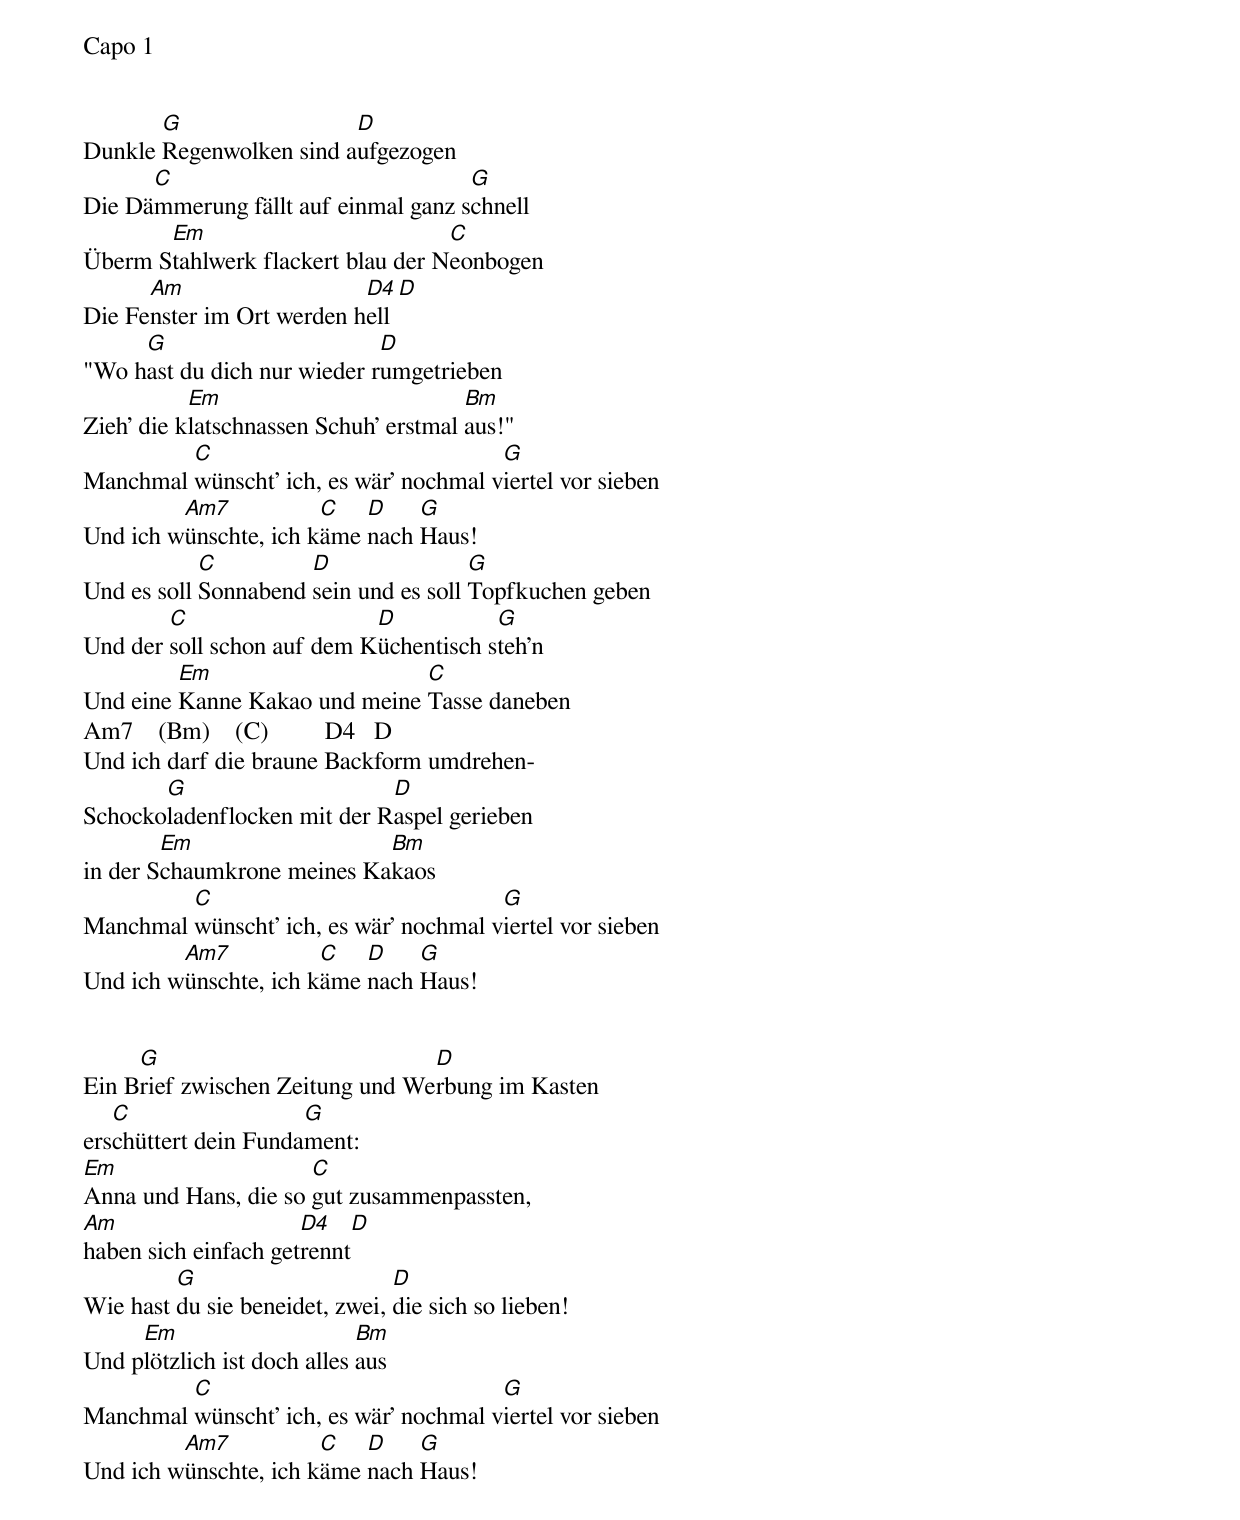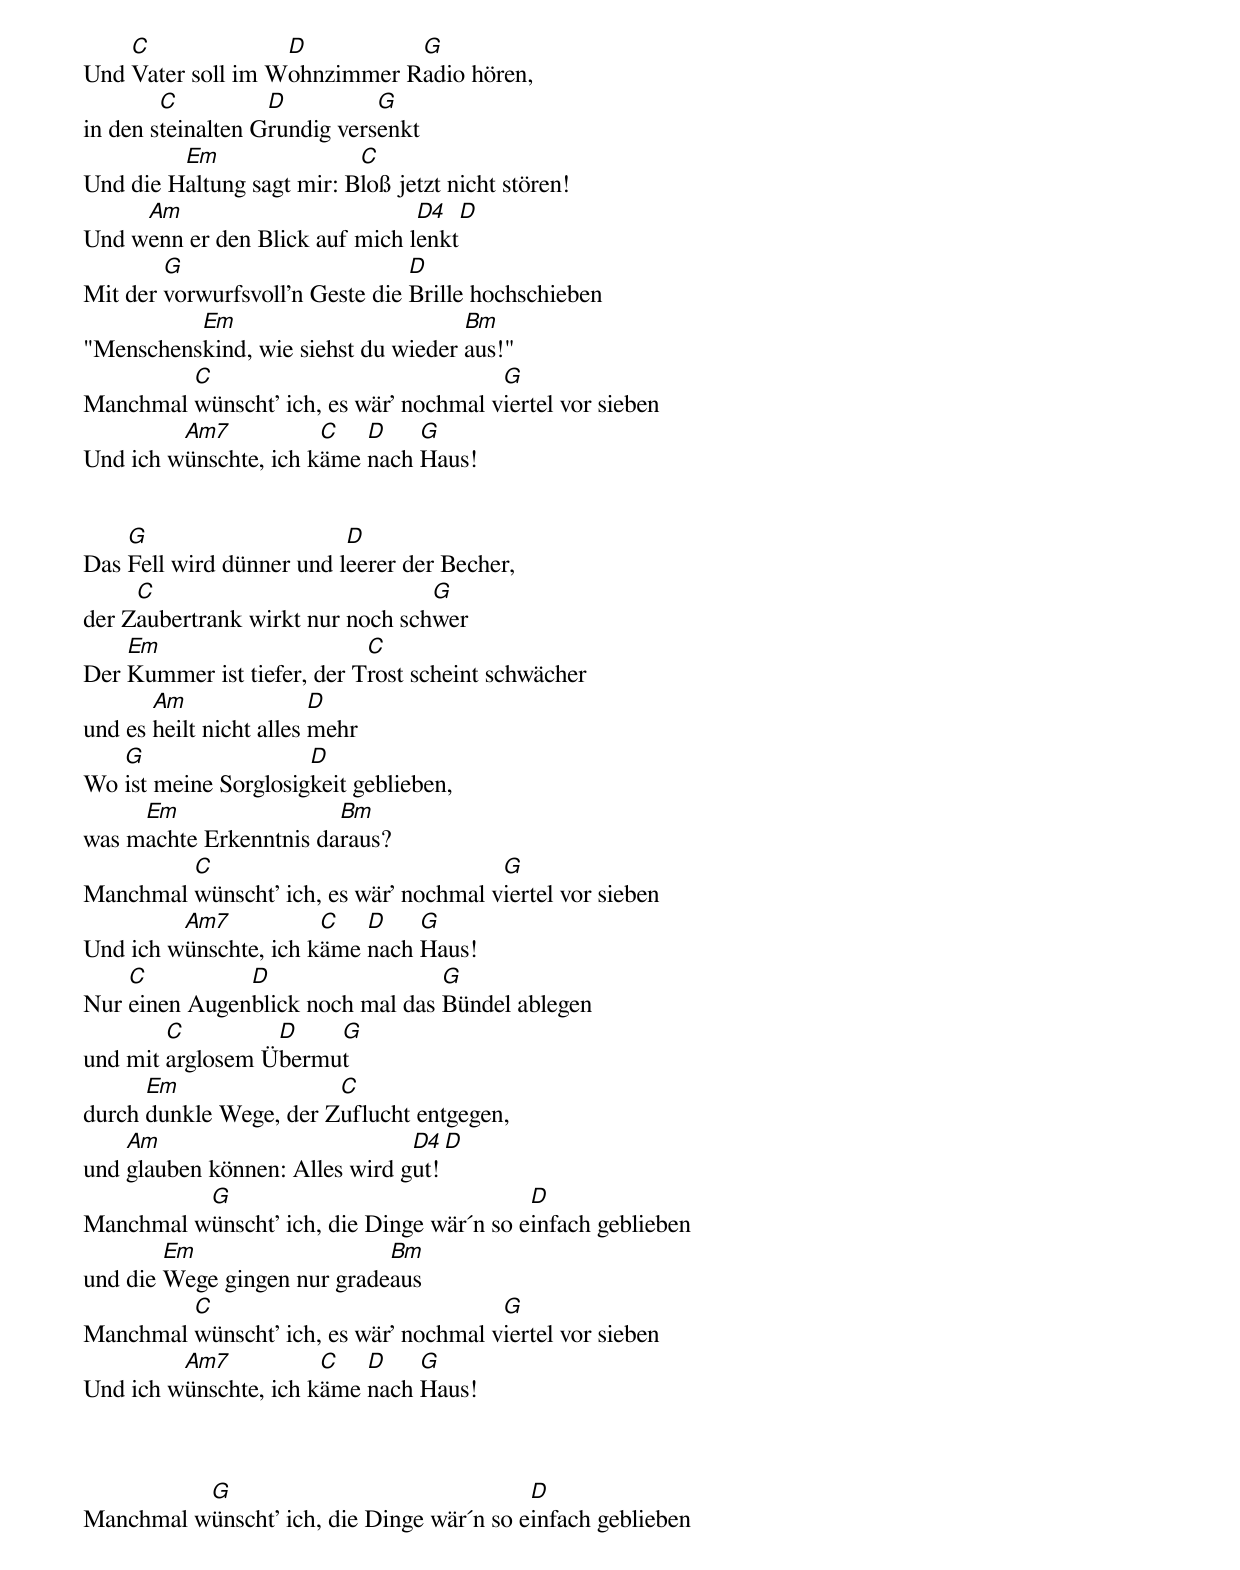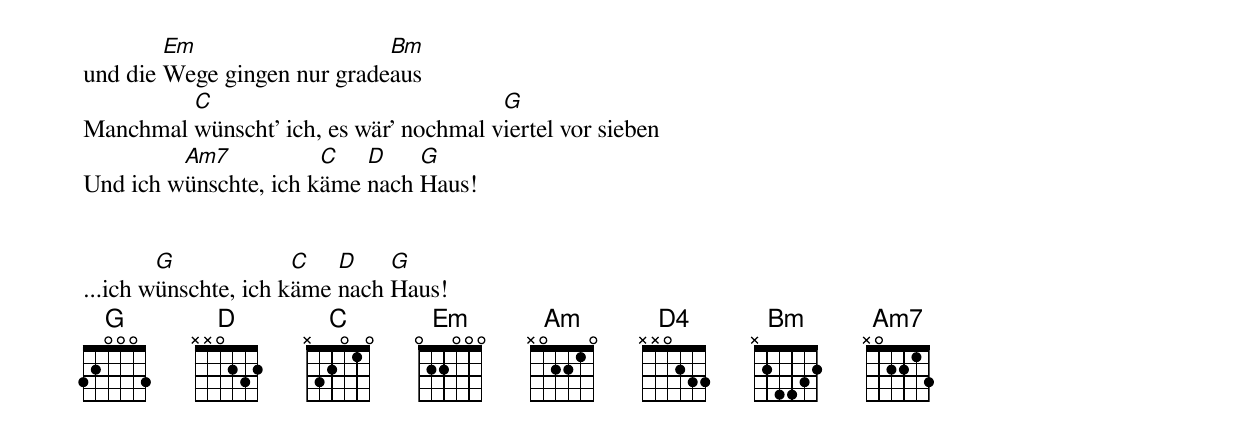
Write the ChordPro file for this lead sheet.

Capo 1


Dunkle [G]Regenwolken sind a[D]ufgezogen
Die Dä[C]mmerung fällt auf einmal ganz s[G]chnell
Überm S[Em]tahlwerk flackert blau der N[C]eonbogen
Die Fe[Am]nster im Ort werden h[D4]ell[D]
"Wo h[G]ast du dich nur wieder r[D]umgetrieben
Zieh' die k[Em]latschnassen Schuh' erstmal [Bm]aus!"
Manchmal [C]wünscht' ich, es wär' nochmal v[G]iertel vor sieben
Und ich w[Am7]ünschte, ich k[C]äme [D]nach [G]Haus!
Und es soll [C]Sonnabend [D]sein und es soll [G]Topfkuchen geben
Und der [C]soll schon auf dem K[D]üchentisch s[G]teh'n
Und eine [Em]Kanne Kakao und meine [C]Tasse daneben
Am7    (Bm)    (C)         D4   D
Und ich darf die braune Backform umdrehen-
Schocko[G]ladenflocken mit der R[D]aspel gerieben
in der S[Em]chaumkrone meines Ka[Bm]kaos
Manchmal [C]wünscht' ich, es wär' nochmal v[G]iertel vor sieben
Und ich w[Am7]ünschte, ich k[C]äme [D]nach [G]Haus!


Ein B[G]rief zwischen Zeitung und We[D]rbung im Kasten
ers[C]chüttert dein Funda[G]ment:
[Em]Anna und Hans, die so [C]gut zusammenpassten,
[Am]haben sich einfach get[D4]rennt[D]
Wie hast [G]du sie beneidet, zwei, [D]die sich so lieben!
Und p[Em]lötzlich ist doch alles [Bm]aus
Manchmal [C]wünscht' ich, es wär' nochmal v[G]iertel vor sieben
Und ich w[Am7]ünschte, ich k[C]äme [D]nach [G]Haus!
Und [C]Vater soll im W[D]ohnzimmer R[G]adio hören,
in den s[C]teinalten G[D]rundig vers[G]enkt
Und die H[Em]altung sagt mir: B[C]loß jetzt nicht stören!
Und w[Am]enn er den Blick auf mich l[D4]enkt[D]
Mit der [G]vorwurfsvoll'n Geste die [D]Brille hochschieben
"Menschens[Em]kind, wie siehst du wieder [Bm]aus!"
Manchmal [C]wünscht' ich, es wär' nochmal v[G]iertel vor sieben
Und ich w[Am7]ünschte, ich k[C]äme [D]nach [G]Haus!


Das [G]Fell wird dünner und l[D]eerer der Becher,
der Z[C]aubertrank wirkt nur noch sch[G]wer
Der [Em]Kummer ist tiefer, der T[C]rost scheint schwächer
und es [Am]heilt nicht alles [D]mehr
Wo [G]ist meine Sorglosig[D]keit geblieben,
was m[Em]achte Erkenntnis da[Bm]raus?
Manchmal [C]wünscht' ich, es wär' nochmal v[G]iertel vor sieben
Und ich w[Am7]ünschte, ich k[C]äme [D]nach [G]Haus!
Nur [C]einen Augen[D]blick noch mal das [G]Bündel ablegen
und mit [C]arglosem Ü[D]bermu[G]t
durch [Em]dunkle Wege, der Z[C]uflucht entgegen,
und [Am]glauben können: Alles wird g[D4]ut![D]
Manchmal w[G]ünscht' ich, die Dinge wär´n so e[D]infach geblieben
und die [Em]Wege gingen nur grade[Bm]aus
Manchmal [C]wünscht' ich, es wär' nochmal v[G]iertel vor sieben
Und ich w[Am7]ünschte, ich k[C]äme [D]nach [G]Haus!



Manchmal w[G]ünscht' ich, die Dinge wär´n so e[D]infach geblieben
und die [Em]Wege gingen nur grade[Bm]aus
Manchmal [C]wünscht' ich, es wär' nochmal v[G]iertel vor sieben
Und ich w[Am7]ünschte, ich k[C]äme [D]nach [G]Haus!


...ich w[G]ünschte, ich k[C]äme [D]nach [G]Haus!
